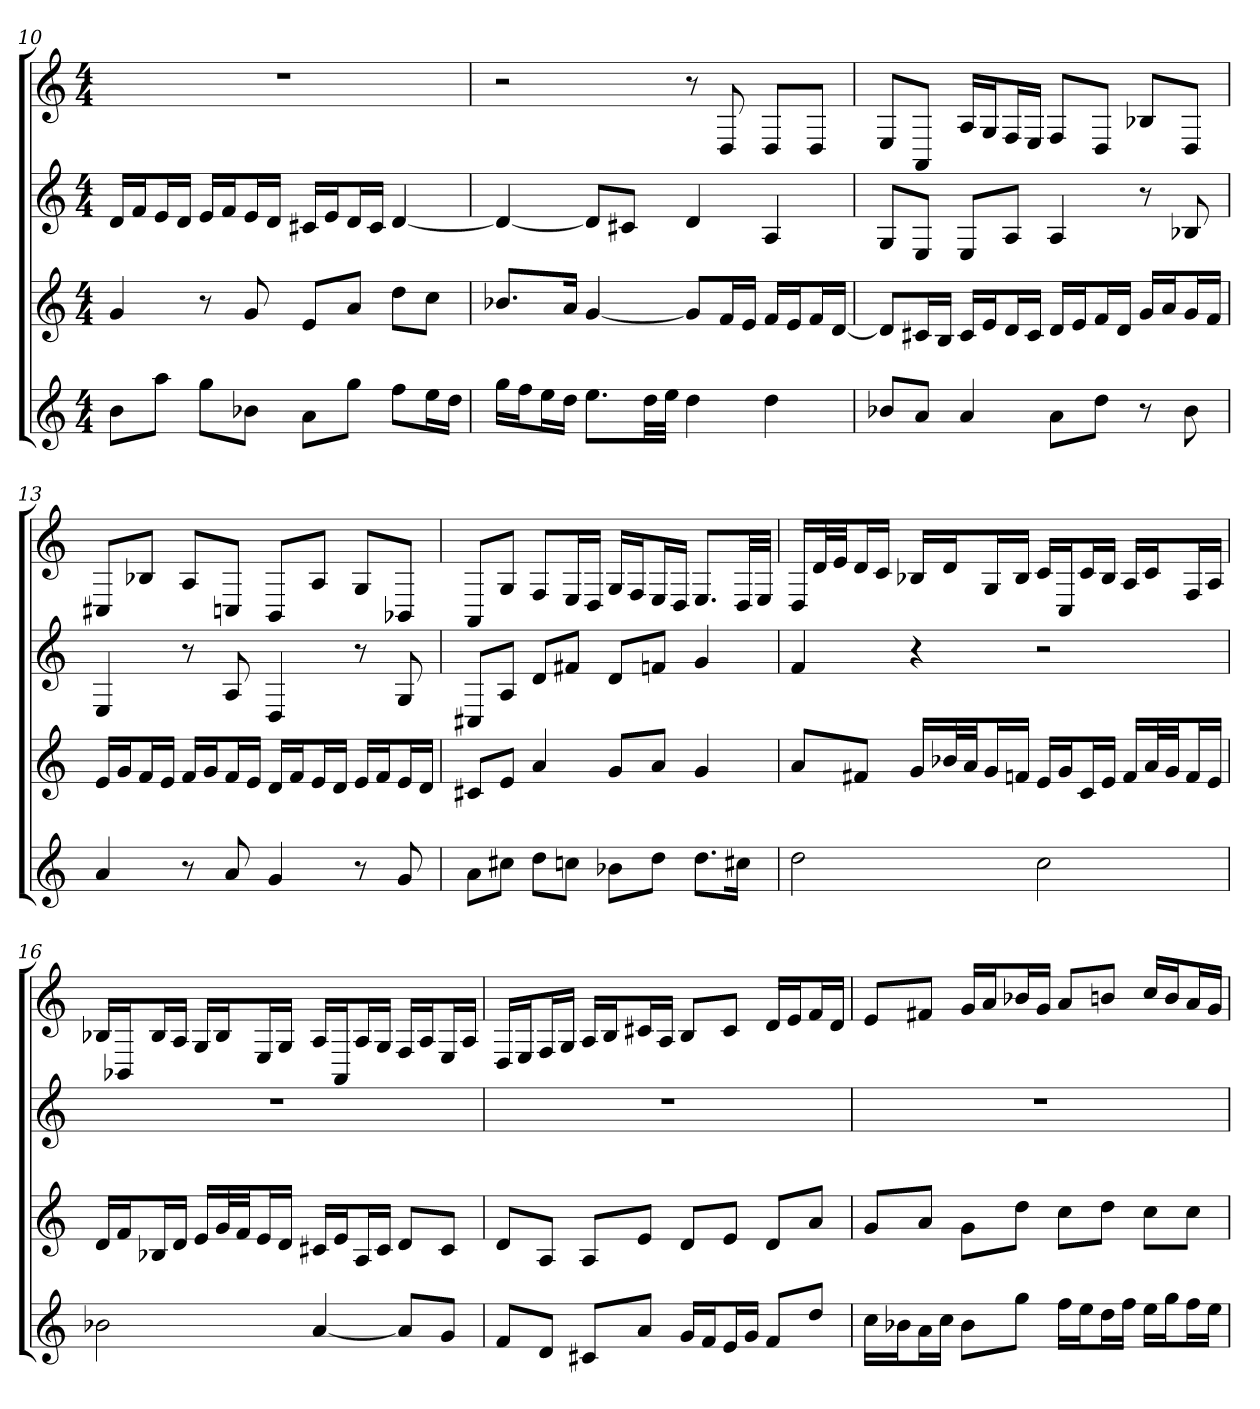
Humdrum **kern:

**kern	**kern	**kern	**kern
*part4	*part3	*part2	*part1
*staff4	*staff3	*staff2	*staff1
*k[]	*k[]	*k[]	*k[]
*M4/4	*M4/4	*M4/4	*M4/4
=10	=10	=10	=10
8bL	4g	16dLL	1r
.	.	16fJ	.
8aaJ	.	16eL	.
.	.	16dJJ	.
8ggL	8r	16eLL	.
.	.	16fJ	.
8b-XJ	8g	16eL	.
.	.	16dJJ	.
8aL	8eL	16c#XLL	.
.	.	16eJ	.
8ggJ	8aJ	16dL	.
.	.	16c#JJ	.
8ffL	8ddL	[4d	.
16eeL	8ccJ	.	.
16ddJJ	.	.	.
=11	=11	=11	=11
16ggLL	8.b-XL	4d_	2r
16ffJ	.	.	.
16eeL	.	.	.
16ddJJ	16aJk	.	.
8.eeL	[4g	8dL]	.
.	.	8c#XJ	.
32ddLL	.	.	.
32eeJJJ	.	.	.
4dd	8gL]	4d	8r
.	16fL	.	8D
.	16eJJ	.	.
4dd	16fLL	4A	8DL
.	16eJ	.	.
.	16fL	.	8DJ
.	[16dJJ	.	.
=12	=12	=12	=12
8b-XL	8dL]	8GL	8EL
8aJ	16c#XL	8EJ	8AAJ
.	16BJJ	.	.
4a	16c#LL	8EL	16ALL
.	16eJ	.	16GJ
.	16dL	8AJ	16FL
.	16c#JJ	.	16EJJ
8aL	16dLL	4A	8FL
.	16eJ	.	.
8ddJ	16fL	.	8DJ
.	16dJJ	.	.
8r	16gLL	8r	8B-XL
.	16aJ	.	.
8b-	16gL	8B-X	8DJ
.	16fJJ	.	.
=13	=13	=13	=13
4a	16eLL	4E	8C#XL
.	16gJ	.	.
.	16fL	.	8B-XJ
.	16eJJ	.	.
8r	16fLL	8r	8AL
.	16gJ	.	.
8a	16fL	8A	8CnJ
.	16eJJ	.	.
4g	16dLL	4D	8BBL
.	16fJ	.	.
.	16eL	.	8AJ
.	16dJJ	.	.
8r	16eLL	8r	8GL
.	16fJ	.	.
8g	16eL	8G	8BB-XJ
.	16dJJ	.	.
=14	=14	=14	=14
8aL	8c#XL	8C#XL	8AAL
8cc#XJ	8eJ	8AJ	8GJ
8ddL	4a	8dL	8FL
8ccnJ	.	8f#XJ	16EL
.	.	.	16DJJ
8b-XL	8gL	8dL	16GLL
.	.	.	16FJ
8ddJ	8aJ	8fnJ	16EL
.	.	.	16DJJ
8.ddL	4g	4g	8.EL
16cc#XJk	.	.	32DLL
.	.	.	32EJJJ
=15	=15	=15	=15
2dd	8aL	4f	16DLL
.	.	.	32dL
.	.	.	32eJJ
.	8f#XJ	.	16dL
.	.	.	16cJJ
.	16gLL	4r	16B-XLL
.	32b-XL	.	16dJ
.	32aJJ	.	.
.	16gL	.	16GL
.	16fnJJ	.	16B-JJ
2cc	16eLL	2r	16cLL
.	16gJ	.	16CJ
.	16cL	.	16cL
.	16eJJ	.	16B-JJ
.	16fLL	.	16ALL
.	32aL	.	16cJ
.	32gJJ	.	.
.	16fL	.	16FL
.	16eJJ	.	16AJJ
=16	=16	=16	=16
2b-X	16dLL	1r	16B-XLL
.	16fJ	.	16BB-XJ
.	16B-XL	.	16B-L
.	16dJJ	.	16AJJ
.	16eLL	.	16GLL
.	32gL	.	16B-J
.	32fJJ	.	.
.	16eL	.	16EL
.	16dJJ	.	16GJJ
[4a	16c#XLL	.	16ALL
.	16eJ	.	16AAJ
.	16AL	.	16AL
.	16c#JJ	.	16GJJ
8aL]	8dL	.	16FLL
.	.	.	16AJ
8gJ	8c#J	.	16EL
.	.	.	16AJJ
=17	=17	=17	=17
8fL	8dL	1r	16DLL
.	.	.	16EJ
8dJ	8AJ	.	16FL
.	.	.	16GJJ
8c#XL	8AL	.	16ALL
.	.	.	16BJ
8aJ	8eJ	.	16c#XL
.	.	.	16AJJ
16gLL	8dL	.	8BL
16fJ	.	.	.
16eL	8eJ	.	8c#J
16gJJ	.	.	.
8fL	8dL	.	16dLL
.	.	.	16eJ
8ddJ	8aJ	.	16fL
.	.	.	16dJJ
=18	=18	=18	=18
16ccLL	8gL	1r	8eL
16b-XJ	.	.	.
16aL	8aJ	.	8f#XJ
16ccJJ	.	.	.
8b-L	8gL	.	16gLL
.	.	.	16aJ
8ggJ	8ddJ	.	16b-XL
.	.	.	16gJJ
16ffLL	8ccL	.	8aL
16eeJ	.	.	.
16ddL	8ddJ	.	8bnJ
16ffJJ	.	.	.
16eeLL	8ccL	.	16ccLL
16ggJ	.	.	16bJ
16ffL	8ccJ	.	16aL
16eeJJ	.	.	16gJJ
=	=	=	=
*-	*-	*-	*-
